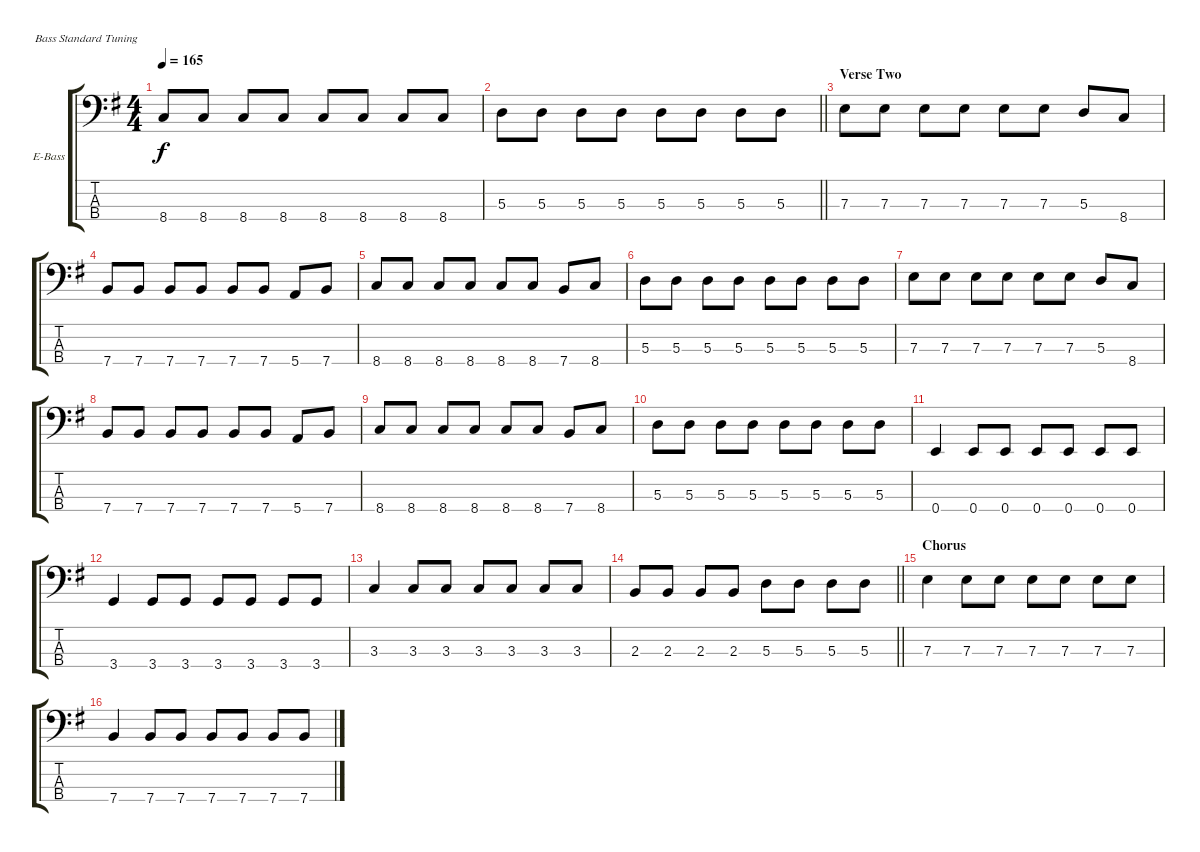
\bracketExtendMode groupsimilarinstruments
\firstSystemTrackNameOrientation horizontal
\otherSystemsTrackNameOrientation horizontal
\track ("Track 4" "E-Bass") {instrument electricbassfinger}
\staff {score tabs}
\tuning (G2 D2 A1 E1)
\ts (4 4)
\tempo 165
\clef f4
\ks eminor
8.4.8{dy f} 8.4.8 8.4.8 8.4.8 8.4.8 8.4.8 8.4.8 8.4.8 |
\barLineRight lightlight
5.3.8 5.3.8 5.3.8 5.3.8 5.3.8 5.3.8 5.3.8 5.3.8 |
\section ("" "Verse Two")
7.3.8 7.3.8 7.3.8 7.3.8 7.3.8 7.3.8 5.3.8 8.4.8 |
7.4.8 7.4.8 7.4.8 7.4.8 7.4.8 7.4.8 5.4.8 7.4.8 |
8.4.8 8.4.8 8.4.8 8.4.8 8.4.8 8.4.8 7.4.8 8.4.8 |
5.3.8 5.3.8 5.3.8 5.3.8 5.3.8 5.3.8 5.3.8 5.3.8 |
7.3.8 7.3.8 7.3.8 7.3.8 7.3.8 7.3.8 5.3.8 8.4.8 |
7.4.8 7.4.8 7.4.8 7.4.8 7.4.8 7.4.8 5.4.8 7.4.8 |
8.4.8 8.4.8 8.4.8 8.4.8 8.4.8 8.4.8 7.4.8 8.4.8 |
5.3.8 5.3.8 5.3.8 5.3.8 5.3.8 5.3.8 5.3.8 5.3.8 |
0.4.4 0.4.8 0.4.8 0.4.8 0.4.8 0.4.8 0.4.8 |
3.4.4 3.4.8 3.4.8 3.4.8 3.4.8 3.4.8 3.4.8 |
3.3.4 3.3.8 3.3.8 3.3.8 3.3.8 3.3.8 3.3.8 |
\barLineRight lightlight
2.3.8 2.3.8 2.3.8 2.3.8 5.3.8 5.3.8 5.3.8 5.3.8 |
\section ("" "Chorus")
7.3.4 7.3.8 7.3.8 7.3.8 7.3.8 7.3.8 7.3.8 |
7.4.4 7.4.8 7.4.8 7.4.8 7.4.8 7.4.8 7.4.8
